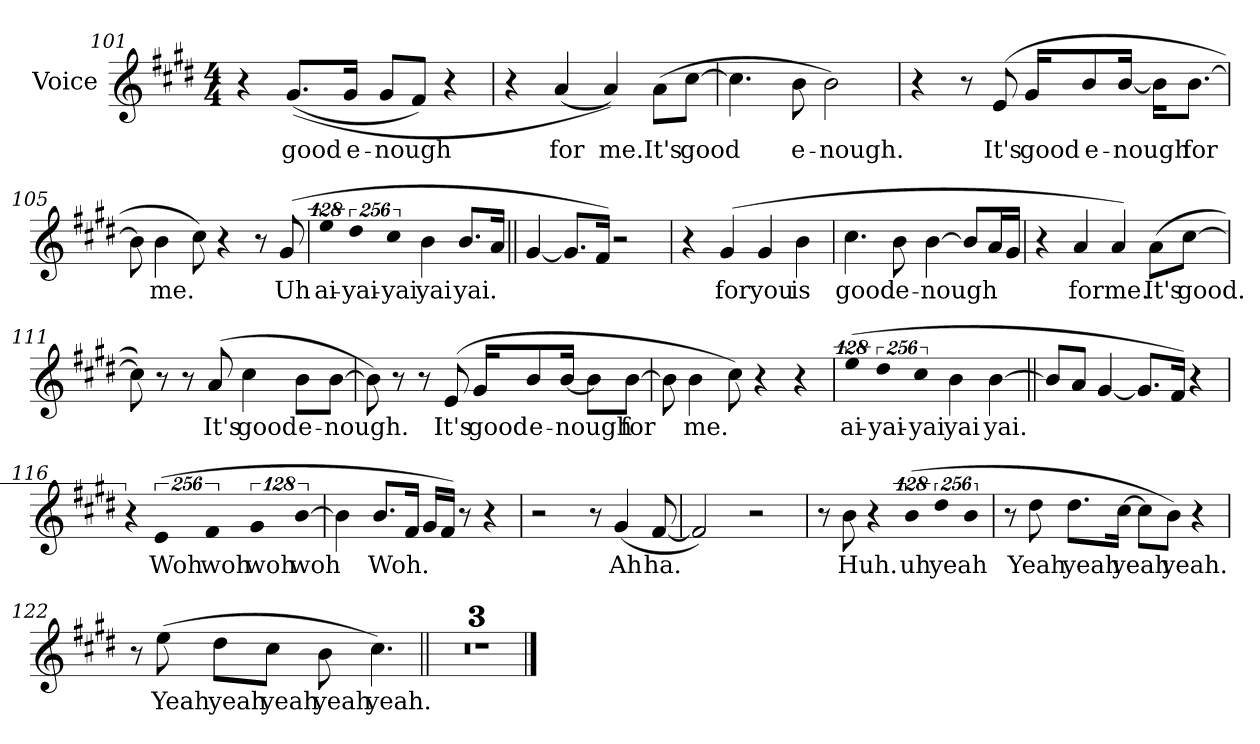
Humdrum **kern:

**kern	**text
*part1	*part1
*staff1	*staff1
*I"Voice	*
*I'Voice	*
!!LO:PB:g=z
*clefG2	*
*k[f#c#g#d#]	*
*c#:	*
*M4/4	*
=101	=101
4r	.
!	!LO:LY:b:color=#000000
((8.g#i/L	good
!	!LO:LY:b:color=#000000
16g#i/Jk	e-
!	!LO:LY:b:color=#000000
8g#i/L	-nough
8f#i/J)	.
4r	.
=102	=102
4r	.
!	!LO:LY:b:color=#000000
(4ai/	for
!	!LO:LY:b:color=#000000
4ai/))	me.
!	!LO:LY:b:color=#000000
(8ai\L	It's
!	!LO:LY:b:color=#000000
[8cc#i\J	good
=103	=103
4.cc#i\]	.
!	!LO:LY:b:color=#000000
8bi\	e-
!	!LO:LY:b:color=#000000
2bi\)	-nough.
=104	=104
4r	.
8r	.
!	!LO:LY:b:color=#000000
(8ei/	It's
!	!LO:LY:b:color=#000000
16g#i/KL	good
!	!LO:LY:b:color=#000000
8bi/	e-
!	!LO:LY:b:color=#000000
[16bi/Jk	-nough
16bi\KL]	.
!	!LO:LY:b:color=#000000
[8.bi\J	for
!!LO:LB:g=z
=105	=105
8bi\]	.
!	!LO:LY:b:color=#000000
4bi\	me.
8cc#i\)	.
4r	.
8r	.
!	!LO:LY:b:color=#000000
(8g#i/	Uh
=106	=106
!LO:N:vis=4	!
!	!LO:LY:b:color=#000000
512%85eei\	ai-
!LO:N:vis=4	!
!	!LO:LY:b:color=#000000
1024%171dd#i\	-yai-
!LO:N:vis=4	!
!	!LO:LY:b:color=#000000
1024%171cc#i\	-yai
!	!LO:LY:b:color=#000000
4bi\	yai
!	!LO:LY:b:color=#000000
8.bi/L	yai.
16ai/Jk	.
=107||	=107||
[4g#i/	.
8.g#i/L]	.
16f#i/Jk)	.
2r	.
=108	=108
4r	.
!	!LO:LY:b:color=#000000
(4g#i/	for
!	!LO:LY:b:color=#000000
4g#i/	you
!	!LO:LY:b:color=#000000
4bi\	is
=109	=109
!	!LO:LY:b:color=#000000
4.cc#i\	good
!	!LO:LY:b:color=#000000
8bi\	e-
!	!LO:LY:b:color=#000000
[4bi\	-nough
8bi/L]	.
16ai/L	.
16g#i/JJ	.
!!LO:LB:g=z
=110	=110
4r	.
!	!LO:LY:b:color=#000000
4ai/	for
!	!LO:LY:b:color=#000000
4ai/)	me.
!	!LO:LY:b:color=#000000
(8ai\L	It's
!	!LO:LY:b:color=#000000
[8cc#i\J	good.
=111	=111
8cc#i\])	.
8r	.
8r	.
!	!LO:LY:b:color=#000000
(8ai/	It's
!	!LO:LY:b:color=#000000
4cc#i\	good
!	!LO:LY:b:color=#000000
8bi\L	e-
!	!LO:LY:b:color=#000000
[8bi\J	-nough.
=112	=112
8bi\])	.
8r	.
8r	.
!	!LO:LY:b:color=#000000
(8ei/	It's
!	!LO:LY:b:color=#000000
16g#i/KL	good
!	!LO:LY:b:color=#000000
8bi/	e-
!	!LO:LY:b:color=#000000
[16bi/Jk	-nough
8bi\L]	.
!	!LO:LY:b:color=#000000
[8bi\J	for
=113	=113
8bi\]	.
!	!LO:LY:b:color=#000000
4bi\	me.
8cc#i\)	.
4r	.
4r	.
!!LO:LB:g=z
=114	=114
!LO:N:vis=4	!
!	!LO:LY:b:color=#000000
(512%85eei\	ai-
!LO:N:vis=4	!
!	!LO:LY:b:color=#000000
1024%171dd#i\	-yai-
!LO:N:vis=4	!
!	!LO:LY:b:color=#000000
1024%171cc#i\	-yai
!	!LO:LY:b:color=#000000
4bi\	yai
!	!LO:LY:b:color=#000000
[4bi\	yai.
=115||	=115||
8bi/L]	.
8ai/J	.
[4g#i/	.
8.g#i/L]	.
16f#i/Jk)	.
4r	.
=116	=116
!LO:N:vis=4	!
512%85r	.
!LO:N:vis=4	!
!	!LO:LY:b:color=#000000
(1024%171ei/	Woh
!LO:N:vis=4	!
!	!LO:LY:b:color=#000000
1024%171f#i/	woh
!LO:N:vis=4	!
!	!LO:LY:b:color=#000000
512%85g#i/	woh
!LO:N:vis=2	!
!	!LO:LY:b:color=#000000
[512%171bi\	woh
=117	=117
4bi\]	.
!	!LO:LY:b:color=#000000
8.bi/L	Woh.
16f#i/Jk	.
16g#i/LL	.
16f#i/JJ)	.
8r	.
4r	.
!!LO:LB:g=z
=118	=118
2r	.
8r	.
!	!LO:LY:b:color=#000000
(4g#i/	Ah
!	!LO:LY:b:color=#000000
[8f#i/	ha.
=119	=119
2f#i/])	.
2r	.
=120	=120
8r	.
!	!LO:LY:b:color=#000000
8bi\	Huh.
4r	.
!LO:N:vis=4	!
!	!LO:LY:b:color=#000000
(512%85bi\	uh
!LO:N:vis=4	!
!	!LO:LY:b:color=#000000
1024%171dd#i\	yeah
!LO:N:vis=4	!
1024%171bi\	.
=121	=121
8r	.
!	!LO:LY:b:color=#000000
8dd#i\	Yeah
!	!LO:LY:b:color=#000000
8.dd#i\L	yeah
!	!LO:LY:b:color=#000000
[16cc#i\Jk	yeah
8cc#i\L]	.
!	!LO:LY:b:color=#000000
8bi\J)	yeah.
4r	.
!!LO:LB:g=z
=122	=122
8r	.
!	!LO:LY:b:color=#000000
(8eei\	Yeah
!	!LO:LY:b:color=#000000
8dd#i\L	yeah
!	!LO:LY:b:color=#000000
8cc#i\J	yeah
!	!LO:LY:b:color=#000000
8bi\	yeah
!	!LO:LY:b:color=#000000
4.cc#i\)	yeah.
=123||	=123||
1r	.
=124	=124
1r	.
=125	=125
1r	.
==	==
*-	*-
